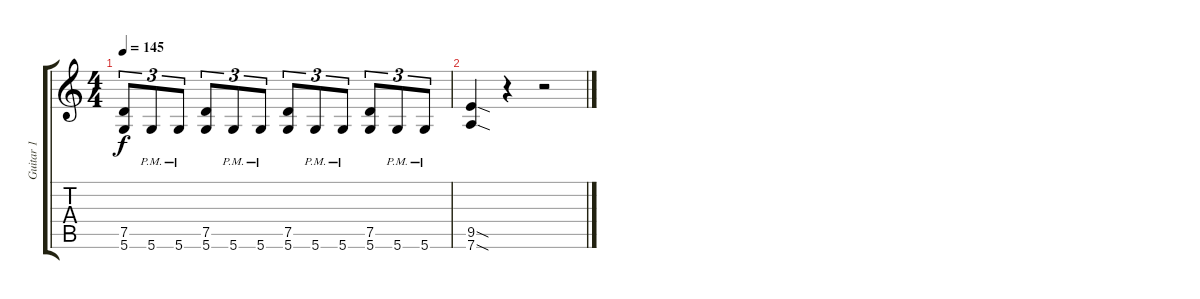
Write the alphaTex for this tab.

\track ("Guitar 1" "Guitar 1") {instrument distortionguitar}
\staff {score tabs}
\tuning (D4 A3 F3 C3 G2 D2) {hide}
\ts (4 4)
\tempo 145
\clef g2
\ks c
(7.5 5.6).8{tu (3 2) dy f} 5.6{pm}.8{tu (3 2)} 5.6{pm}.8{tu (3 2)} (7.5 5.6).8{tu (3 2)} 5.6{pm}.8{tu (3 2)} 5.6{pm}.8{tu (3 2)} (7.5 5.6).8{tu (3 2)} 5.6{pm}.8{tu (3 2)} 5.6{pm}.8{tu (3 2)} (7.5 5.6).8{tu (3 2)} 5.6{pm}.8{tu (3 2)} 5.6{pm}.8{tu (3 2)} |
(9.5{sod} 7.6{sod}).4 r.4 r.2
